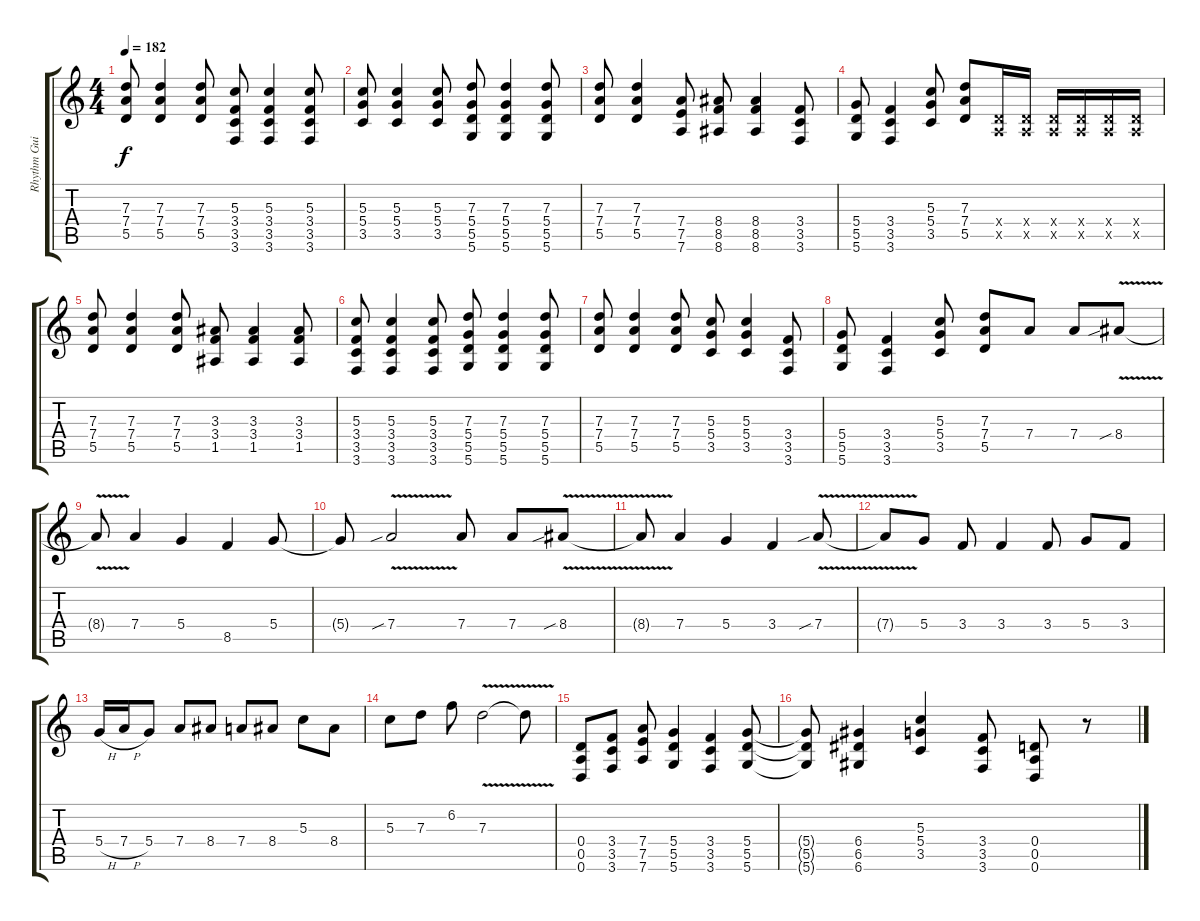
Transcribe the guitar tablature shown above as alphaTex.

\track ("Rhythm Guitar" "Rhythm Gui") {instrument distortionguitar}
\staff {score tabs}
\tuning (E4 B3 G3 D3 A2 D2) {hide}
\ts (4 4)
\tempo 182
\clef g2
\ks c
(7.3 7.4 5.5).8{dy f volume 12} (7.3 7.4 5.5).4 (7.3 7.4 5.5).8 (5.3 3.4 3.5 3.6).8 (5.3 3.4 3.5 3.6).4 (5.3 3.4 3.5 3.6).8 |
(5.3 5.4 3.5).8 (5.3 5.4 3.5).4 (5.3 5.4 3.5).8 (7.3 5.4 5.5 5.6).8 (7.3 5.4 5.5 5.6).4 (7.3 5.4 5.5 5.6).8 |
(7.3 7.4 5.5).8 (7.3 7.4 5.5).4 (7.4 7.5 7.6).8 (8.4 8.5 8.6).8 (8.4 8.5 8.6).4 (3.4 3.5 3.6).8 |
(5.4 5.5 5.6).8 (3.4 3.5 3.6).4 (5.3 5.4 3.5).8 (7.3 7.4 5.5).8 (0.4{x} 0.5{x}).16 (0.4{x} 0.5{x}).16 (0.4{x} 0.5{x}).16 (0.4{x} 0.5{x}).16 (0.4{x} 0.5{x}).16 (0.4{x} 0.5{x}).16 |
(7.3 7.4 5.5).8 (7.3 7.4 5.5).4 (7.3 7.4 5.5).8 (3.3 3.4 1.5).8 (3.3 3.4 1.5).4 (3.3 3.4 1.5).8 |
(5.3 3.4 3.5 3.6).8 (5.3 3.4 3.5 3.6).4 (5.3 3.4 3.5 3.6).8 (7.3 5.4 5.5 5.6).8 (7.3 5.4 5.5 5.6).4 (7.3 5.4 5.5 5.6).8 |
(7.3 7.4 5.5).8 (7.3 7.4 5.5).4 (7.3 7.4 5.5).8 (5.3 5.4 3.5).8 (5.3 5.4 3.5).4 (3.4 3.5 3.6).8 |
(5.4 5.5 5.6).8 (3.4 3.5 3.6).4 (5.3 5.4 3.5).8 (7.3 7.4 5.5).8 7.4.8{volume 16} 7.4.8 8.4{v sib}.8 |
8.4{t}.8 7.4.4 5.4.4 8.5.4 5.4.8 |
5.4{t}.8 7.4{v sib}.2 7.4.8 7.4.8 8.4{v sib}.8 |
8.4{t}.8 7.4.4 5.4.4 3.4.4 7.4{v sib}.8 |
7.4{t}.8 5.4.8 3.4.8 3.4.4 3.4.8 5.4.8 3.4.8 |
5.4{h}.16 7.4{h}.16 5.4.8 7.4.8 8.4.8 7.4.8 8.4.8 5.3.8 8.4.8 |
5.3.8 7.3.8 6.2.8 7.3{v}.2 7.3{t}.8 |
(0.4 0.5 0.6).8 (3.4 3.5 3.6).8 (7.4 7.5 7.6).8 (5.4 5.5 5.6).4 (3.4 3.5 3.6).4 (5.4 5.5 5.6).8 |
(5.4{t} 5.5{t} 5.6{t}).8 (6.4 6.5 6.6).4 (5.3 5.4 3.5).4 (3.4 3.5 3.6).8 (0.4 0.5 0.6).8 r.8
